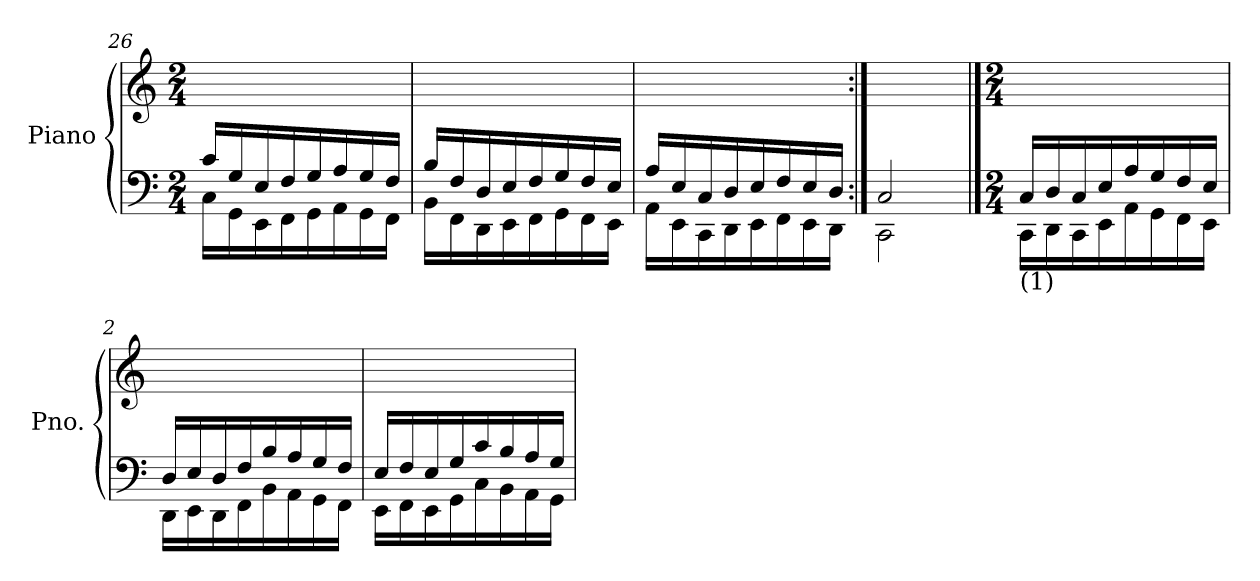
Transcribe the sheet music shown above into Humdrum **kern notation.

**kern	**kern
*part1	*part1
*staff2	*staff1
*I"Piano	*
*I'Pno.	*
*clefF4	*clefG2
*k[]	*k[]
*M2/4	*M2/4
=26	=26
*^	*
16c/LL	16C\LL	2ryy
16G/	16GG\	.
16E/	16EE\	.
16F/	16FF\	.
16G/	16GG\	.
16A/	16AA\	.
16G/	16GG\	.
16F/JJ	16FF\JJ	.
=27	=27	=27
16B/LL	16BB\LL	2ryy
16F/	16FF\	.
16D/	16DD\	.
16E/	16EE\	.
16F/	16FF\	.
16G/	16GG\	.
16F/	16FF\	.
16E/JJ	16EE\JJ	.
=28	=28	=28
16A/LL	16AA\LL	2ryy
16E/	16EE\	.
16C/	16CC\	.
16D/	16DD\	.
16E/	16EE\	.
16F/	16FF\	.
16E/	16EE\	.
16D/JJ	16DD\JJ	.
=29:|!	=29:|!	=29:|!
2C/	2CC\	2ryy
!!LO:PB:g=z
==1	==1	==1
*M2/4	*	*M2/4
!LO:TX:b:t=(1)	!	!
16C/LL	16CC\LL	2ryy
16D/	16DD\	.
16C/	16CC\	.
16E/	16EE\	.
16A/	16AA\	.
16G/	16GG\	.
16F/	16FF\	.
16E/JJ	16EE\JJ	.
=2	=2	=2
16D/LL	16DD\LL	2ryy
16E/	16EE\	.
16D/	16DD\	.
16F/	16FF\	.
16B/	16BB\	.
16A/	16AA\	.
16G/	16GG\	.
16F/JJ	16FF\JJ	.
=3	=3	=3
16E/LL	16EE\LL	2ryy
16F/	16FF\	.
16E/	16EE\	.
16G/	16GG\	.
16c/	16C\	.
16B/	16BB\	.
16A/	16AA\	.
16G/JJ	16GG\JJ	.
*v	*v	*
=	=
*-	*-
